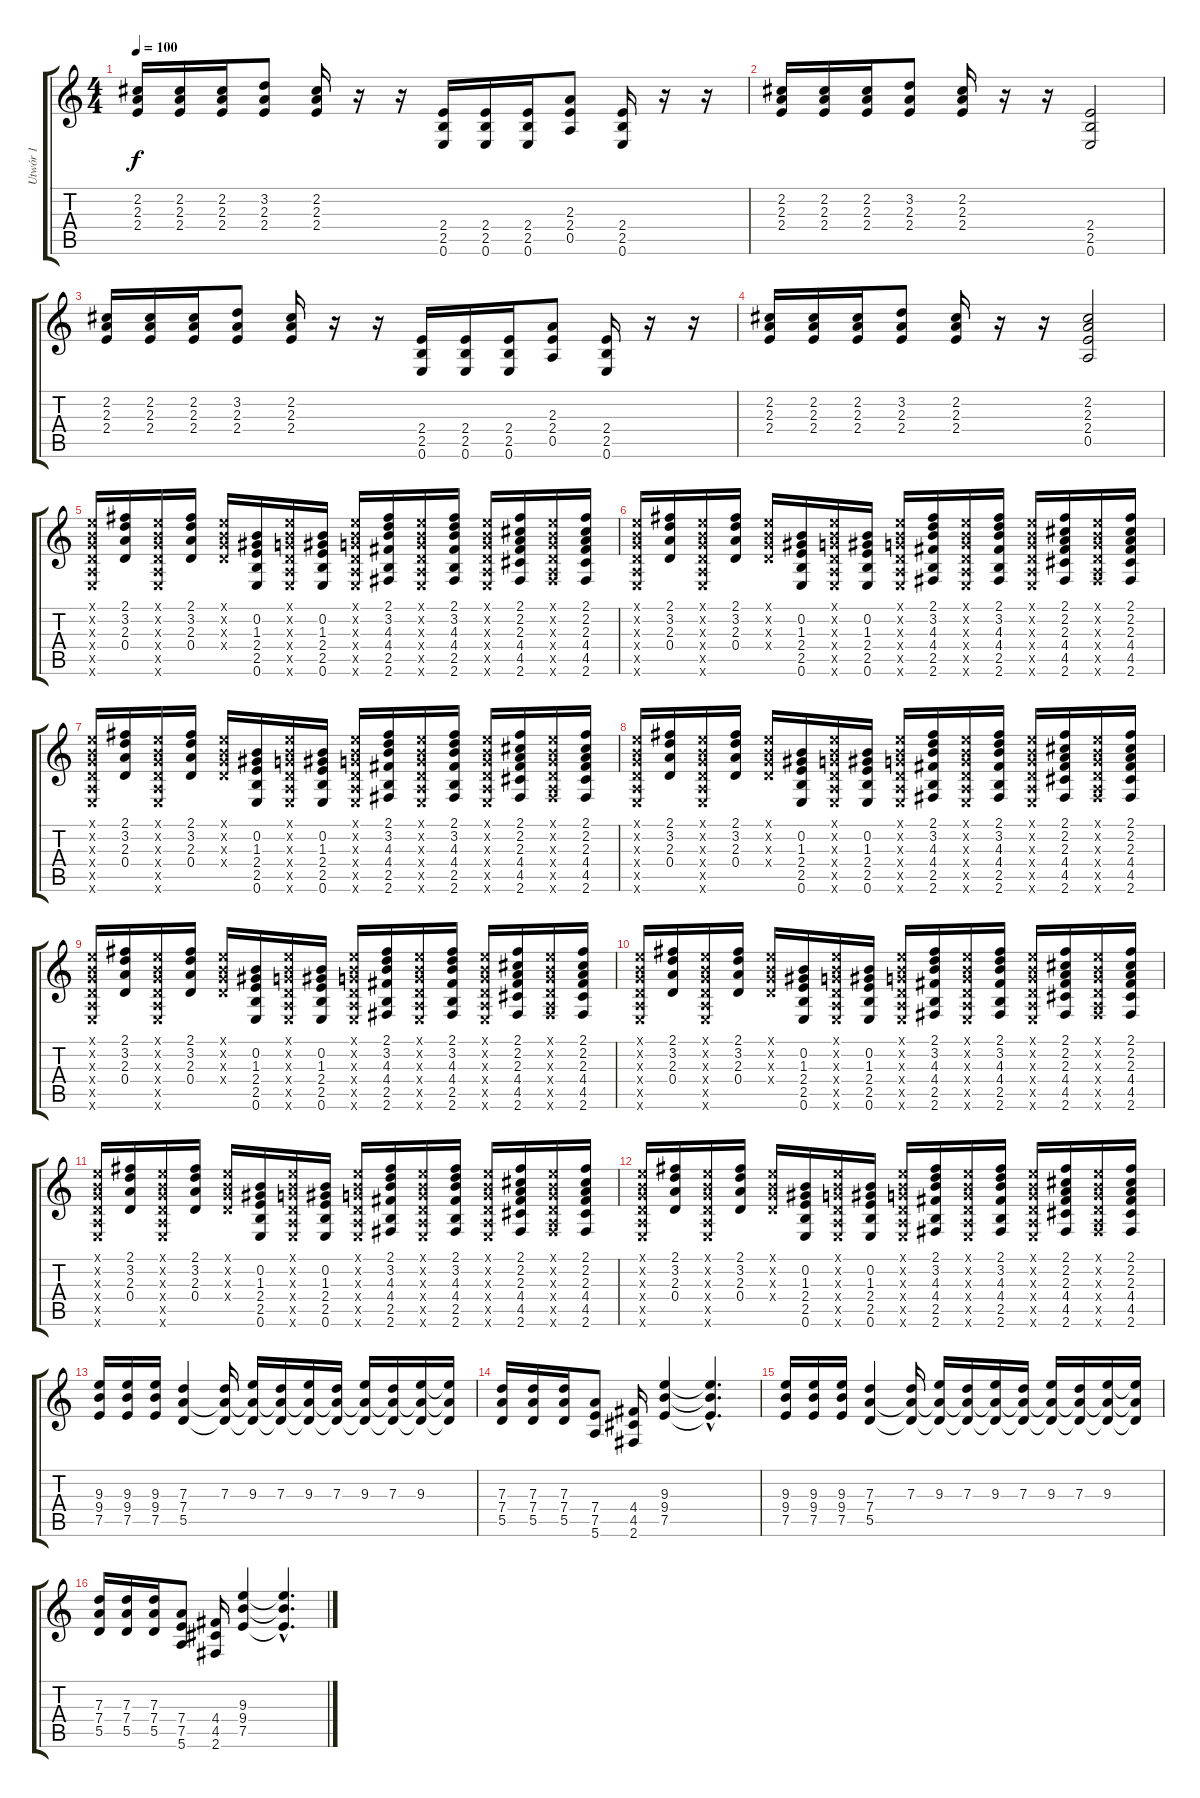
\track ("Utwór 1" "Utwór 1") {instrument distortionguitar}
\staff {score tabs}
\tuning (E4 B3 G3 D3 A2 E2) {hide}
\ts (4 4)
\tempo 100
\clef g2
\ks c
(2.2 2.3 2.4).16{dy f instrument distortionguitar} (2.2 2.3 2.4).16 (2.2 2.3 2.4).16 (3.2 2.3 2.4).8 (2.2 2.3 2.4).16 r.16 r.16 (2.4 2.5 0.6).16 (2.4 2.5 0.6).16 (2.4 2.5 0.6).16 (2.3 2.4 0.5).8 (2.4 2.5 0.6).16 r.16 r.16 |
(2.2 2.3 2.4).16 (2.2 2.3 2.4).16 (2.2 2.3 2.4).16 (3.2 2.3 2.4).8 (2.2 2.3 2.4).16 r.16 r.16 (2.4 2.5 0.6).2 |
(2.2 2.3 2.4).16 (2.2 2.3 2.4).16 (2.2 2.3 2.4).16 (3.2 2.3 2.4).8 (2.2 2.3 2.4).16 r.16 r.16 (2.4 2.5 0.6).16 (2.4 2.5 0.6).16 (2.4 2.5 0.6).16 (2.3 2.4 0.5).8 (2.4 2.5 0.6).16 r.16 r.16 |
(2.2 2.3 2.4).16 (2.2 2.3 2.4).16 (2.2 2.3 2.4).16 (3.2 2.3 2.4).8 (2.2 2.3 2.4).16 r.16 r.16 (2.2 2.3 2.4 0.5).2 |
(0.1{x} 0.2{x} 0.3{x} 0.4{x} 0.5{x} 0.6{x}).16 (2.1 3.2 2.3 0.4).16 (0.1{x} 0.2{x} 0.3{x} 0.4{x} 0.5{x} 0.6{x}).16 (2.1 3.2 2.3 0.4).16 (0.1{x} 0.2{x} 0.3{x} 0.4{x}).16 (0.2 1.3 2.4 2.5 0.6).16 (0.1{x} 0.2{x} 0.3{x} 0.4{x} 0.5{x} 0.6{x}).16 (0.2 1.3 2.4 2.5 0.6).16 (0.1{x} 0.2{x} 0.3{x} 0.4{x} 0.5{x} 0.6{x}).16 (2.1 3.2 4.3 4.4 2.5 2.6).16 (0.1{x} 0.2{x} 0.3{x} 0.4{x} 0.5{x} 0.6{x}).16 (2.1 3.2 4.3 4.4 2.5 2.6).16 (0.1{x} 0.2{x} 0.3{x} 0.4{x} 0.5{x} 0.6{x}).16 (2.1 2.2 2.3 4.4 4.5 2.6).16 (0.1{x} 0.2{x} 0.3{x} 0.4{x} 0.5{x} 2.6{x}).16 (2.1 2.2 2.3 4.4 4.5 2.6).16 |
(0.1{x} 0.2{x} 0.3{x} 0.4{x} 0.5{x} 0.6{x}).16 (2.1 3.2 2.3 0.4).16 (0.1{x} 0.2{x} 0.3{x} 0.4{x} 0.5{x} 0.6{x}).16 (2.1 3.2 2.3 0.4).16 (0.1{x} 0.2{x} 0.3{x} 0.4{x}).16 (0.2 1.3 2.4 2.5 0.6).16 (0.1{x} 0.2{x} 0.3{x} 0.4{x} 0.5{x} 0.6{x}).16 (0.2 1.3 2.4 2.5 0.6).16 (0.1{x} 0.2{x} 0.3{x} 0.4{x} 0.5{x} 0.6{x}).16 (2.1 3.2 4.3 4.4 2.5 2.6).16 (0.1{x} 0.2{x} 0.3{x} 0.4{x} 0.5{x} 0.6{x}).16 (2.1 3.2 4.3 4.4 2.5 2.6).16 (0.1{x} 0.2{x} 0.3{x} 0.4{x} 0.5{x} 0.6{x}).16 (2.1 2.2 2.3 4.4 4.5 2.6).16 (0.1{x} 0.2{x} 0.3{x} 0.4{x} 0.5{x} 2.6{x}).16 (2.1 2.2 2.3 4.4 4.5 2.6).16 |
(0.1{x} 0.2{x} 0.3{x} 0.4{x} 0.5{x} 0.6{x}).16 (2.1 3.2 2.3 0.4).16 (0.1{x} 0.2{x} 0.3{x} 0.4{x} 0.5{x} 0.6{x}).16 (2.1 3.2 2.3 0.4).16 (0.1{x} 0.2{x} 0.3{x} 0.4{x}).16 (0.2 1.3 2.4 2.5 0.6).16 (0.1{x} 0.2{x} 0.3{x} 0.4{x} 0.5{x} 0.6{x}).16 (0.2 1.3 2.4 2.5 0.6).16 (0.1{x} 0.2{x} 0.3{x} 0.4{x} 0.5{x} 0.6{x}).16 (2.1 3.2 4.3 4.4 2.5 2.6).16 (0.1{x} 0.2{x} 0.3{x} 0.4{x} 0.5{x} 0.6{x}).16 (2.1 3.2 4.3 4.4 2.5 2.6).16 (0.1{x} 0.2{x} 0.3{x} 0.4{x} 0.5{x} 0.6{x}).16 (2.1 2.2 2.3 4.4 4.5 2.6).16 (0.1{x} 0.2{x} 0.3{x} 0.4{x} 0.5{x} 2.6{x}).16 (2.1 2.2 2.3 4.4 4.5 2.6).16 |
(0.1{x} 0.2{x} 0.3{x} 0.4{x} 0.5{x} 0.6{x}).16 (2.1 3.2 2.3 0.4).16 (0.1{x} 0.2{x} 0.3{x} 0.4{x} 0.5{x} 0.6{x}).16 (2.1 3.2 2.3 0.4).16 (0.1{x} 0.2{x} 0.3{x} 0.4{x}).16 (0.2 1.3 2.4 2.5 0.6).16 (0.1{x} 0.2{x} 0.3{x} 0.4{x} 0.5{x} 0.6{x}).16 (0.2 1.3 2.4 2.5 0.6).16 (0.1{x} 0.2{x} 0.3{x} 0.4{x} 0.5{x} 0.6{x}).16 (2.1 3.2 4.3 4.4 2.5 2.6).16 (0.1{x} 0.2{x} 0.3{x} 0.4{x} 0.5{x} 0.6{x}).16 (2.1 3.2 4.3 4.4 2.5 2.6).16 (0.1{x} 0.2{x} 0.3{x} 0.4{x} 0.5{x} 0.6{x}).16 (2.1 2.2 2.3 4.4 4.5 2.6).16 (0.1{x} 0.2{x} 0.3{x} 0.4{x} 0.5{x} 2.6{x}).16 (2.1 2.2 2.3 4.4 4.5 2.6).16 |
(0.1{x} 0.2{x} 0.3{x} 0.4{x} 0.5{x} 0.6{x}).16 (2.1 3.2 2.3 0.4).16 (0.1{x} 0.2{x} 0.3{x} 0.4{x} 0.5{x} 0.6{x}).16 (2.1 3.2 2.3 0.4).16 (0.1{x} 0.2{x} 0.3{x} 0.4{x}).16 (0.2 1.3 2.4 2.5 0.6).16 (0.1{x} 0.2{x} 0.3{x} 0.4{x} 0.5{x} 0.6{x}).16 (0.2 1.3 2.4 2.5 0.6).16 (0.1{x} 0.2{x} 0.3{x} 0.4{x} 0.5{x} 0.6{x}).16 (2.1 3.2 4.3 4.4 2.5 2.6).16 (0.1{x} 0.2{x} 0.3{x} 0.4{x} 0.5{x} 0.6{x}).16 (2.1 3.2 4.3 4.4 2.5 2.6).16 (0.1{x} 0.2{x} 0.3{x} 0.4{x} 0.5{x} 0.6{x}).16 (2.1 2.2 2.3 4.4 4.5 2.6).16 (0.1{x} 0.2{x} 0.3{x} 0.4{x} 0.5{x} 2.6{x}).16 (2.1 2.2 2.3 4.4 4.5 2.6).16 |
(0.1{x} 0.2{x} 0.3{x} 0.4{x} 0.5{x} 0.6{x}).16 (2.1 3.2 2.3 0.4).16 (0.1{x} 0.2{x} 0.3{x} 0.4{x} 0.5{x} 0.6{x}).16 (2.1 3.2 2.3 0.4).16 (0.1{x} 0.2{x} 0.3{x} 0.4{x}).16 (0.2 1.3 2.4 2.5 0.6).16 (0.1{x} 0.2{x} 0.3{x} 0.4{x} 0.5{x} 0.6{x}).16 (0.2 1.3 2.4 2.5 0.6).16 (0.1{x} 0.2{x} 0.3{x} 0.4{x} 0.5{x} 0.6{x}).16 (2.1 3.2 4.3 4.4 2.5 2.6).16 (0.1{x} 0.2{x} 0.3{x} 0.4{x} 0.5{x} 0.6{x}).16 (2.1 3.2 4.3 4.4 2.5 2.6).16 (0.1{x} 0.2{x} 0.3{x} 0.4{x} 0.5{x} 0.6{x}).16 (2.1 2.2 2.3 4.4 4.5 2.6).16 (0.1{x} 0.2{x} 0.3{x} 0.4{x} 0.5{x} 2.6{x}).16 (2.1 2.2 2.3 4.4 4.5 2.6).16 |
(0.1{x} 0.2{x} 0.3{x} 0.4{x} 0.5{x} 0.6{x}).16 (2.1 3.2 2.3 0.4).16 (0.1{x} 0.2{x} 0.3{x} 0.4{x} 0.5{x} 0.6{x}).16 (2.1 3.2 2.3 0.4).16 (0.1{x} 0.2{x} 0.3{x} 0.4{x}).16 (0.2 1.3 2.4 2.5 0.6).16 (0.1{x} 0.2{x} 0.3{x} 0.4{x} 0.5{x} 0.6{x}).16 (0.2 1.3 2.4 2.5 0.6).16 (0.1{x} 0.2{x} 0.3{x} 0.4{x} 0.5{x} 0.6{x}).16 (2.1 3.2 4.3 4.4 2.5 2.6).16 (0.1{x} 0.2{x} 0.3{x} 0.4{x} 0.5{x} 0.6{x}).16 (2.1 3.2 4.3 4.4 2.5 2.6).16 (0.1{x} 0.2{x} 0.3{x} 0.4{x} 0.5{x} 0.6{x}).16 (2.1 2.2 2.3 4.4 4.5 2.6).16 (0.1{x} 0.2{x} 0.3{x} 0.4{x} 0.5{x} 2.6{x}).16 (2.1 2.2 2.3 4.4 4.5 2.6).16 |
(0.1{x} 0.2{x} 0.3{x} 0.4{x} 0.5{x} 0.6{x}).16 (2.1 3.2 2.3 0.4).16 (0.1{x} 0.2{x} 0.3{x} 0.4{x} 0.5{x} 0.6{x}).16 (2.1 3.2 2.3 0.4).16 (0.1{x} 0.2{x} 0.3{x} 0.4{x}).16 (0.2 1.3 2.4 2.5 0.6).16 (0.1{x} 0.2{x} 0.3{x} 0.4{x} 0.5{x} 0.6{x}).16 (0.2 1.3 2.4 2.5 0.6).16 (0.1{x} 0.2{x} 0.3{x} 0.4{x} 0.5{x} 0.6{x}).16 (2.1 3.2 4.3 4.4 2.5 2.6).16 (0.1{x} 0.2{x} 0.3{x} 0.4{x} 0.5{x} 0.6{x}).16 (2.1 3.2 4.3 4.4 2.5 2.6).16 (0.1{x} 0.2{x} 0.3{x} 0.4{x} 0.5{x} 0.6{x}).16 (2.1 2.2 2.3 4.4 4.5 2.6).16 (0.1{x} 0.2{x} 0.3{x} 0.4{x} 0.5{x} 2.6{x}).16 (2.1 2.2 2.3 4.4 4.5 2.6).16 |
(9.3 9.4 7.5).16 (9.3 9.4 7.5).16 (9.3 9.4 7.5).16 (7.3 7.4 5.5).4 (7.3 7.4{t} 5.5{t}).16 (9.3 7.4{t} 5.5{t}).16 (7.3 7.4{t} 5.5{t}).16 (9.3 7.4{t} 5.5{t}).16 (7.3 7.4{t} 5.5{t}).16 (9.3 7.4{t} 5.5{t}).16 (7.3 7.4{t} 5.5{t}).16 (9.3 7.4{t} 5.5{t}).16 (9.3{t} 7.4{t} 5.5{t}).16 |
(7.3 7.4 5.5).16 (7.3 7.4 5.5).16 (7.3 7.4 5.5).16 (7.4 7.5 5.6).8 (4.4 4.5 2.6).16 (9.3 9.4 7.5).4 (9.3{hac t} 9.4{hac t} 7.5{hac t}).4{d} |
(9.3 9.4 7.5).16 (9.3 9.4 7.5).16 (9.3 9.4 7.5).16 (7.3 7.4 5.5).4 (7.3 7.4{t} 5.5{t}).16 (9.3 7.4{t} 5.5{t}).16 (7.3 7.4{t} 5.5{t}).16 (9.3 7.4{t} 5.5{t}).16 (7.3 7.4{t} 5.5{t}).16 (9.3 7.4{t} 5.5{t}).16 (7.3 7.4{t} 5.5{t}).16 (9.3 7.4{t} 5.5{t}).16 (9.3{t} 7.4{t} 5.5{t}).16 |
(7.3 7.4 5.5).16 (7.3 7.4 5.5).16 (7.3 7.4 5.5).16 (7.4 7.5 5.6).8 (4.4 4.5 2.6).16 (9.3 9.4 7.5).4 (9.3{hac t} 9.4{hac t} 7.5{hac t}).4{d}
